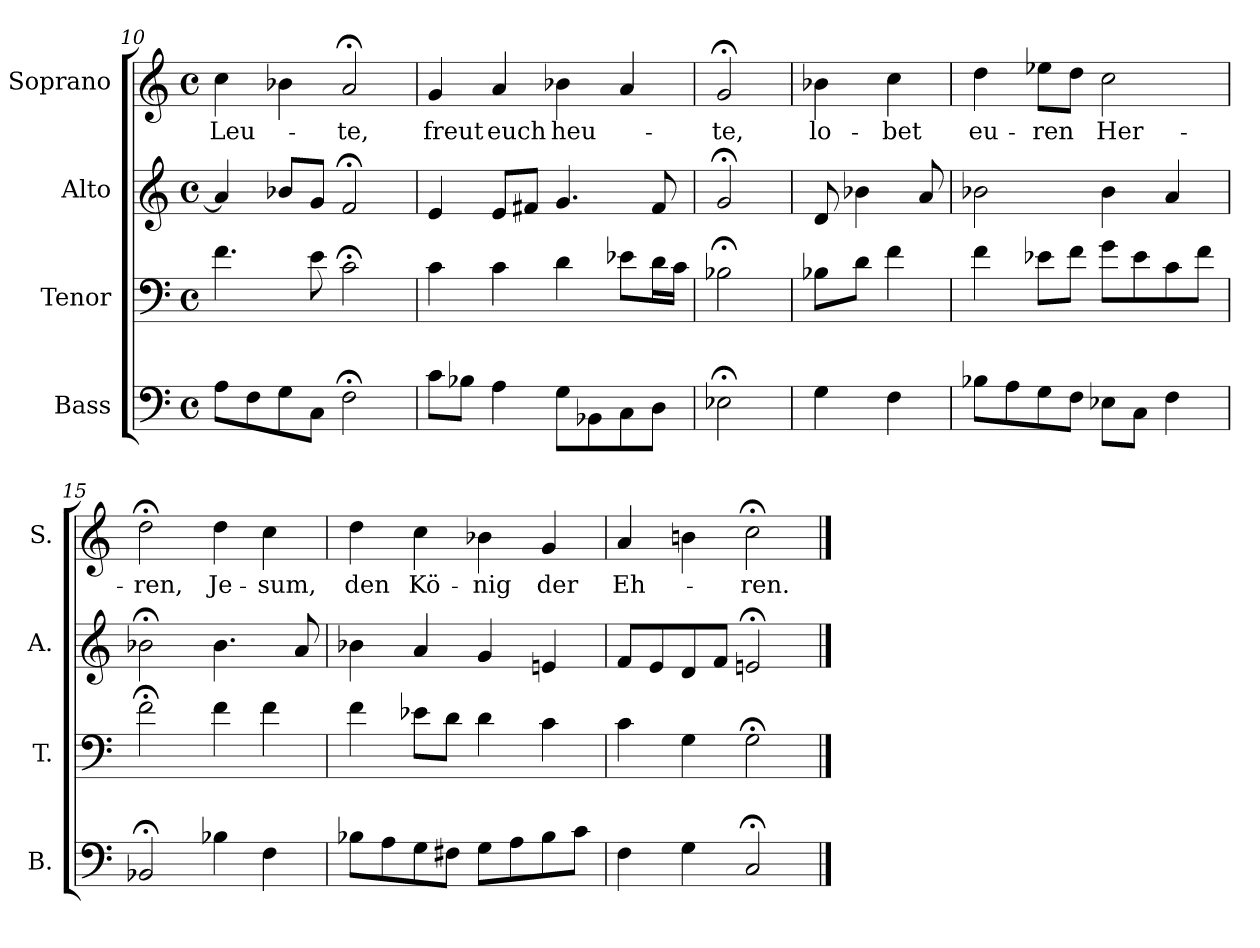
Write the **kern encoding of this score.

**kern	**kern	**kern	**kern	**text
*part4	*part3	*part2	*part1	*part1
*staff4	*staff3	*staff2	*staff1	*staff1
*I"Bass	*I"Tenor	*I"Alto	*I"Soprano	*
*I'B.	*I'T.	*I'A.	*I'S.	*
*clefF4	*clefF4	*clefG2	*clefG2	*
*k[]	*k[]	*k[]	*k[]	*
*M4/4	*M4/4	*M4/4	*M4/4	*
*met(c)	*met(c)	*met(c)	*met(c)	*
=10	=10	=10	=10	=10
!	!	!	!	!LO:LY:b
8A\L	4.f\	4a/]	4cc\	Leu-
8F\	.	.	.	.
8G\	.	8b-X/L	4b-X\	.
8C\J	8e\	8g/J	.	.
!	!	!	!	!LO:LY:b
2F;<\	2c;<\	2f;</	2a;</	-te,
=11	=11	=11	=11	=11
!	!	!	!	!LO:LY:b
8c\L	4c\	4e/	4g/	freut
8B-X\J	.	.	.	.
!	!	!	!	!LO:LY:b
4A\	4c\	8e/L	4a/	euch
.	.	8f#X/J	.	.
!	!	!	!	!LO:LY:b
8G\L	4d\	4.g/	4b-X\	heu-
8BB-X\	.	.	.	.
8C\	8e-X\L	.	4a/	.
8D\J	16d\L	8f#/	.	.
.	16c\JJ	.	.	.
=12	=12	=12	=12	=12
!	!	!	!	!LO:LY:b
2E-X;<\	2B-X;<\	2g;</	2g;</	-te,
!!LO:PB:g=z
=13	=13	=13	=13	=13
!	!	!	!	!LO:LY:b
4G\	8B-X\L	8d/	4b-X\	lo-
.	8d\J	4b-X\	.	.
!	!	!	!	!LO:LY:b
4F\	4f\	.	4cc\	-bet
.	.	8a/	.	.
=14	=14	=14	=14	=14
!	!	!	!	!LO:LY:b
8B-X\L	4f\	2b-X\	4dd\	eu-
8A\	.	.	.	.
!	!	!	!	!LO:LY:b
8G\	8e-X\L	.	8ee-X\L	-ren
8F\J	8f\J	.	8dd\J	.
!	!	!	!	!LO:LY:b
8E-X\L	8g\L	4b-\	2cc\	Her-
8C\J	8e-\	.	.	.
4F\	8c\	4a/	.	.
.	8f\J	.	.	.
=15	=15	=15	=15	=15
!	!	!	!	!LO:LY:b
2BB-X;</	2f;<\	2b-X;<\	2dd;<\	-ren,
!	!	!	!	!LO:LY:b
4B-X\	4f\	4.b-\	4dd\	Je-
!	!	!	!	!LO:LY:b
4F\	4f\	.	4cc\	-sum,
.	.	8a/	.	.
=16	=16	=16	=16	=16
!	!	!	!	!LO:LY:b
8B-X\L	4f\	4b-X\	4dd\	den
8A\	.	.	.	.
!	!	!	!	!LO:LY:b
8G\	8e-X\L	4a/	4cc\	Kö-
8F#X\J	8d\J	.	.	.
!	!	!	!	!LO:LY:b
8G\L	4d\	4g/	4b-X\	-nig
8A\	.	.	.	.
!	!	!	!	!LO:LY:b
8B-\	4c\	4en/	4g/	der
8c\J	.	.	.	.
=17	=17	=17	=17	=17
!	!	!	!	!LO:LY:b
4F\	4c\	8f/L	4a/	Eh-
.	.	8e/	.	.
4G\	4G\	8d/	4bn\	.
.	.	8f/J	.	.
!	!	!	!	!LO:LY:b
2C;</	2G;<\	2en;</	2cc;<\	-ren.
==	==	==	==	==
*-	*-	*-	*-	*-
